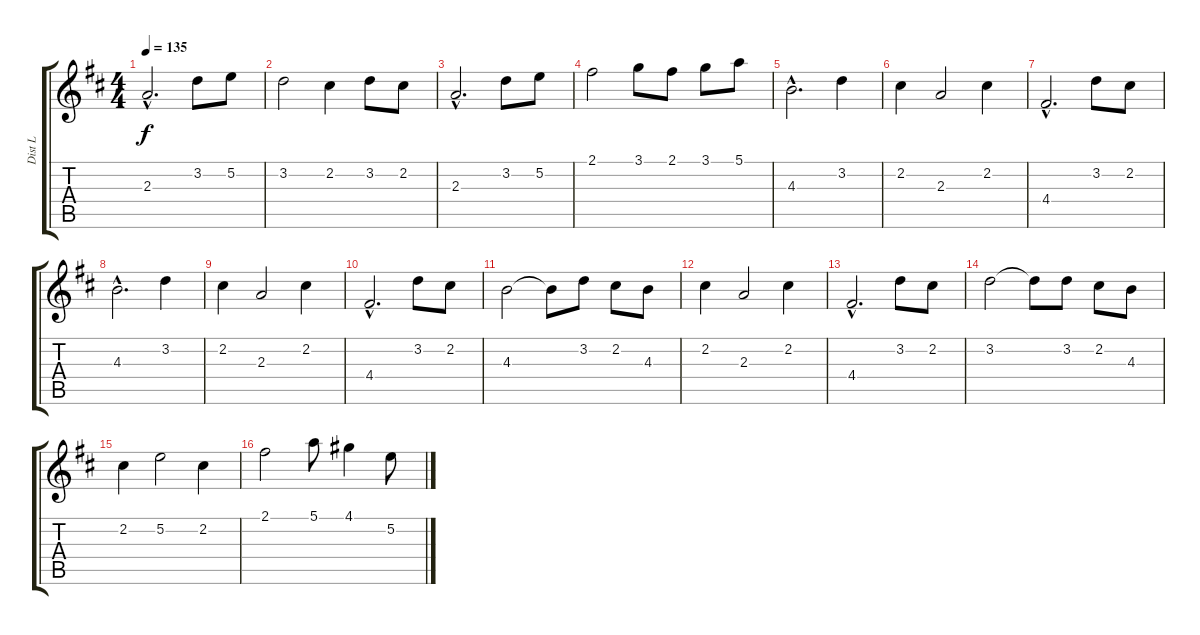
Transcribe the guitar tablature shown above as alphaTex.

\track ("Dist L" "Dist L") {instrument distortionguitar}
\staff {score tabs}
\tuning (E4 B3 G3 D3 A2 E2) {hide}
\ts (4 4)
\tempo 135
\clef g2
\ks d
2.3{hac}.2{d dy f} 3.2.8 5.2.8 |
3.2.2 2.2.4 3.2.8 2.2.8 |
2.3{hac}.2{d} 3.2.8 5.2.8 |
2.1.2 3.1.8 2.1.8 3.1.8 5.1.8 |
4.3{hac}.2{d} 3.2.4 |
2.2.4 2.3.2 2.2.4 |
4.4{hac}.2{d} 3.2.8 2.2.8 |
4.3{hac}.2{d} 3.2.4 |
2.2.4 2.3.2 2.2.4 |
4.4{hac}.2{d} 3.2.8 2.2.8 |
4.3.2 4.3{t}.8 3.2.8 2.2.8 4.3.8 |
2.2.4 2.3.2 2.2.4 |
4.4{hac}.2{d} 3.2.8 2.2.8 |
3.2.2 3.2{t}.8 3.2.8 2.2.8 4.3.8 |
2.2.4 5.2.2 2.2.4 |
2.1.2 5.1.8 4.1.4 5.2.8
